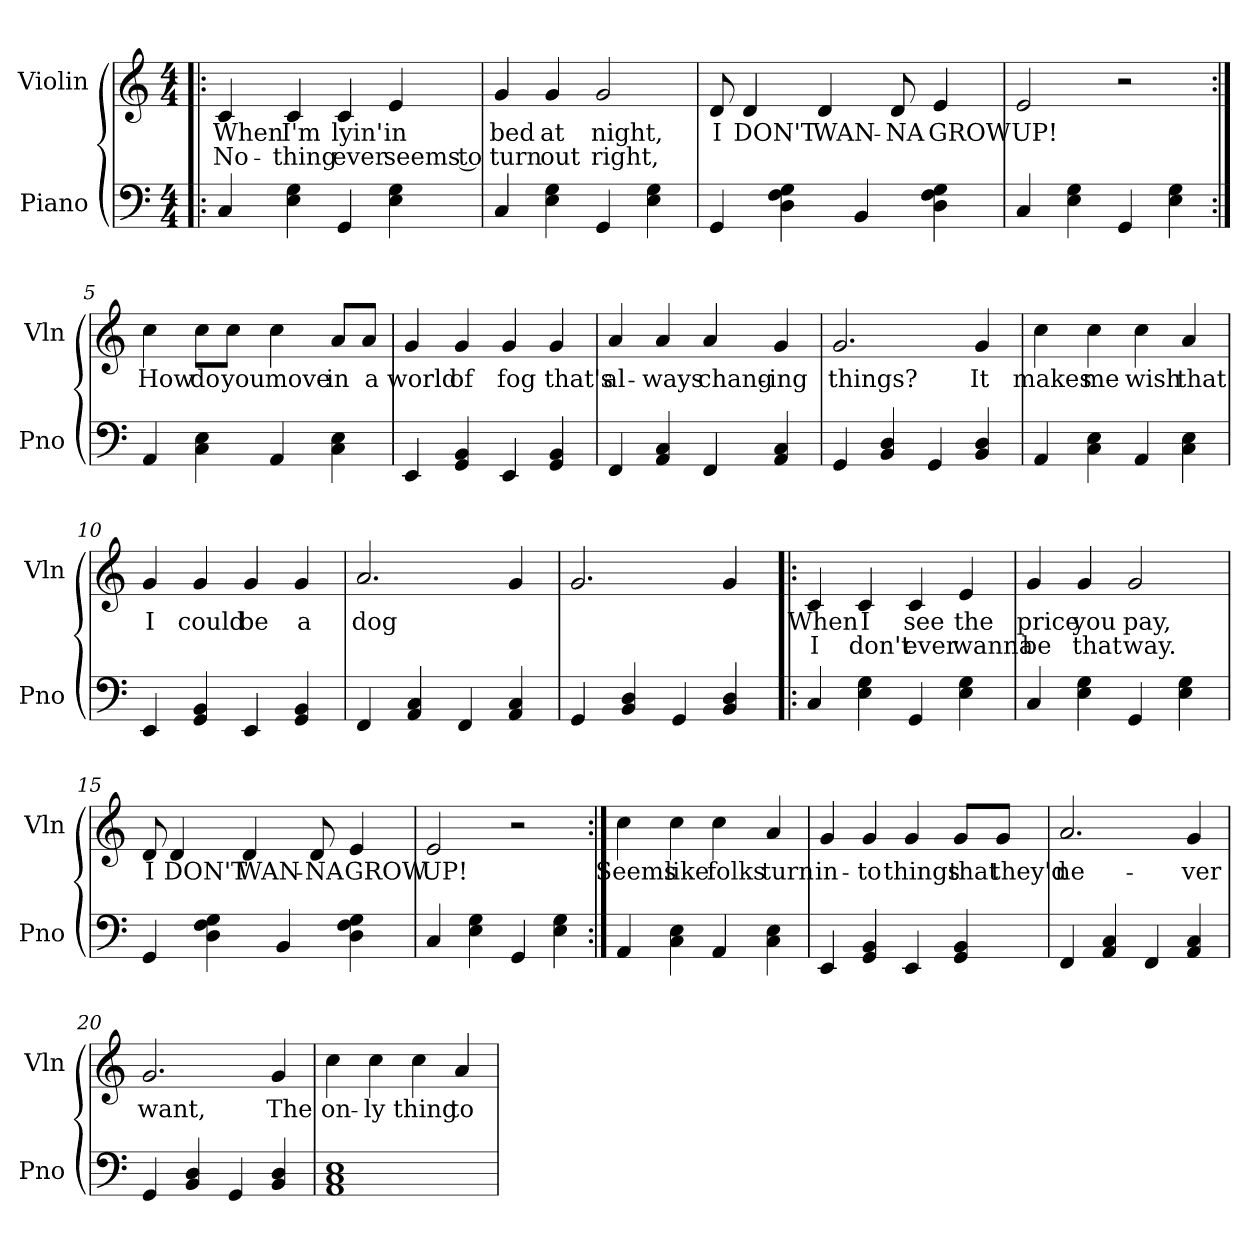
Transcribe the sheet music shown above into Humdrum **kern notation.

**kern	**kern	**text	**text
*part2	*part1	*part1	*part1
*staff2	*staff1	*staff1	*staff1
*I"Piano	*I"Violin	*	*
*I'Pno	*I'Vln	*	*
*clefF4	*clefG2	*	*
*k[]	*k[]	*	*
*M4/4	*M4/4	*	*
*MM180	*MM180	*	*
=1!|:	=1!|:	=1!|:	=1!|:
!	!	!LO:LY:b	!LO:LY:b
4C/	4c/	When	No-
!	!	!LO:LY:b	!LO:LY:b
4E\ 4G\	4c/	I'm	-thing
!	!	!LO:LY:b	!LO:LY:b
4GG/	4c/	lyin'	ever
!	!	!LO:LY:b	!LO:LY:b
4E\ 4G\	4e/	in	seems to
=2	=2	=2	=2
!	!	!LO:LY:b	!LO:LY:b
4C/	4g/	bed	turn
!	!	!LO:LY:b	!LO:LY:b
4E\ 4G\	4g/	at	out
!	!	!LO:LY:b	!LO:LY:b
4GG/	2g/	night,	right,
4E\ 4G\	.	.	.
=3	=3	=3	=3
!	!	!LO:LY:b	!
4GG/	8d/	I	.
!	!	!LO:LY:b	!
.	4d/	DON'T	.
4D\ 4F\ 4G\	.	.	.
!	!	!LO:LY:b	!
.	4d/	WAN-	.
4BB/	.	.	.
!	!	!LO:LY:b	!
.	8d/	-NA	.
!	!	!LO:LY:b	!
4D\ 4F\ 4G\	4e/	GROW	.
=4	=4	=4	=4
!	!	!LO:LY:b	!
4C/	2e/	UP!	.
4E\ 4G\	.	.	.
4GG/	2r	.	.
4E\ 4G\	.	.	.
!!LO:LB:g=z
=5:|!	=5:|!	=5:|!	=5:|!
!	!	!LO:LY:b	!
4AA/	4cc\	How	.
!	!	!LO:LY:b	!
4C\ 4E\	8cc\L	do	.
!	!	!LO:LY:b	!
.	8cc\J	you	.
!	!	!LO:LY:b	!
4AA/	4cc\	move	.
!	!	!LO:LY:b	!
4C\ 4E\	8a/L	in	.
!	!	!LO:LY:b	!
.	8a/J	a	.
=6	=6	=6	=6
!	!	!LO:LY:b	!
4EE/	4g/	world	.
!	!	!LO:LY:b	!
4GG/ 4BB/	4g/	of	.
!	!	!LO:LY:b	!
4EE/	4g/	fog	.
!	!	!LO:LY:b	!
4GG/ 4BB/	4g/	that's	.
=7	=7	=7	=7
!	!	!LO:LY:b	!
4FF/	4a/	al-	.
!	!	!LO:LY:b	!
4AA/ 4C/	4a/	-ways	.
!	!	!LO:LY:b	!
4FF/	4a/	chang-	.
!	!	!LO:LY:b	!
4AA/ 4C/	4g/	-ing	.
=8	=8	=8	=8
!	!	!LO:LY:b	!
4GG/	2.g/	things?	.
4BB/ 4D/	.	.	.
4GG/	.	.	.
!	!	!LO:LY:b	!
4BB/ 4D/	4g/	It	.
!!LO:LB:g=z
=9	=9	=9	=9
!	!	!LO:LY:b	!
4AA/	4cc\	makes	.
!	!	!LO:LY:b	!
4C\ 4E\	4cc\	me	.
!	!	!LO:LY:b	!
4AA/	4cc\	wish	.
!	!	!LO:LY:b	!
4C\ 4E\	4a/	that	.
=10	=10	=10	=10
!	!	!LO:LY:b	!
4EE/	4g/	I	.
!	!	!LO:LY:b	!
4GG/ 4BB/	4g/	could	.
!	!	!LO:LY:b	!
4EE/	4g/	be	.
!	!	!LO:LY:b	!
4GG/ 4BB/	4g/	a	.
=11	=11	=11	=11
!	!	!LO:LY:b	!
4FF/	2.a/	dog	.
4AA/ 4C/	.	.	.
4FF/	.	.	.
4AA/ 4C/	4g/	.	.
=12	=12	=12	=12
4GG/	2.g/	.	.
4BB/ 4D/	.	.	.
4GG/	.	.	.
4BB/ 4D/	4g/	.	.
!!LO:LB:g=z
=13!|:	=13!|:	=13!|:	=13!|:
!	!	!LO:LY:b	!LO:LY:b
4C/	4c/	When	I
!	!	!LO:LY:b	!LO:LY:b
4E\ 4G\	4c/	I	don't
!	!	!LO:LY:b	!LO:LY:b
4GG/	4c/	see	ever
!	!	!LO:LY:b	!LO:LY:b
4E\ 4G\	4e/	the	wanna
=14	=14	=14	=14
!	!	!LO:LY:b	!LO:LY:b
4C/	4g/	price	be
!	!	!LO:LY:b	!LO:LY:b
4E\ 4G\	4g/	you	that
!	!	!LO:LY:b	!LO:LY:b
4GG/	2g/	pay,	way.
4E\ 4G\	.	.	.
=15	=15	=15	=15
!	!	!LO:LY:b	!
4GG/	8d/	I	.
!	!	!LO:LY:b	!
.	4d/	DON'T	.
4D\ 4F\ 4G\	.	.	.
!	!	!LO:LY:b	!
.	4d/	WAN-	.
4BB/	.	.	.
!	!	!LO:LY:b	!
.	8d/	-NA	.
!	!	!LO:LY:b	!
4D\ 4F\ 4G\	4e/	GROW	.
=16	=16	=16	=16
!	!	!LO:LY:b	!
4C/	2e/	UP!	.
4E\ 4G\	.	.	.
4GG/	2r	.	.
4E\ 4G\	.	.	.
!!LO:LB:g=z
=17:|!	=17:|!	=17:|!	=17:|!
!	!	!LO:LY:b	!
4AA/	4cc\	Seems	.
!	!	!LO:LY:b	!
4C\ 4E\	4cc\	like	.
!	!	!LO:LY:b	!
4AA/	4cc\	folks	.
!	!	!LO:LY:b	!
4C\ 4E\	4a/	turn	.
=18	=18	=18	=18
!	!	!LO:LY:b	!
4EE/	4g/	in-	.
!	!	!LO:LY:b	!
4GG/ 4BB/	4g/	-to	.
!	!	!LO:LY:b	!
4EE/	4g/	things	.
!	!	!LO:LY:b	!
4GG/ 4BB/	8g/L	that	.
!	!	!LO:LY:b	!
.	8g/J	they'd	.
=19	=19	=19	=19
!	!	!LO:LY:b	!
4FF/	2.a/	ne-	.
4AA/ 4C/	.	.	.
4FF/	.	.	.
!	!	!LO:LY:b	!
4AA/ 4C/	4g/	-ver	.
=20	=20	=20	=20
!	!	!LO:LY:b	!
4GG/	2.g/	want,	.
4BB/ 4D/	.	.	.
4GG/	.	.	.
!	!	!LO:LY:b	!
4BB/ 4D/	4g/	The	.
!!LO:LB:g=z
=21	=21	=21	=21
!	!	!LO:LY:b	!
1AA 1C 1E	4cc\	on-	.
!	!	!LO:LY:b	!
.	4cc\	-ly	.
!	!	!LO:LY:b	!
.	4cc\	thing	.
!	!	!LO:LY:b	!
.	4a/	to	.
=	=	=	=
*-	*-	*-	*-
